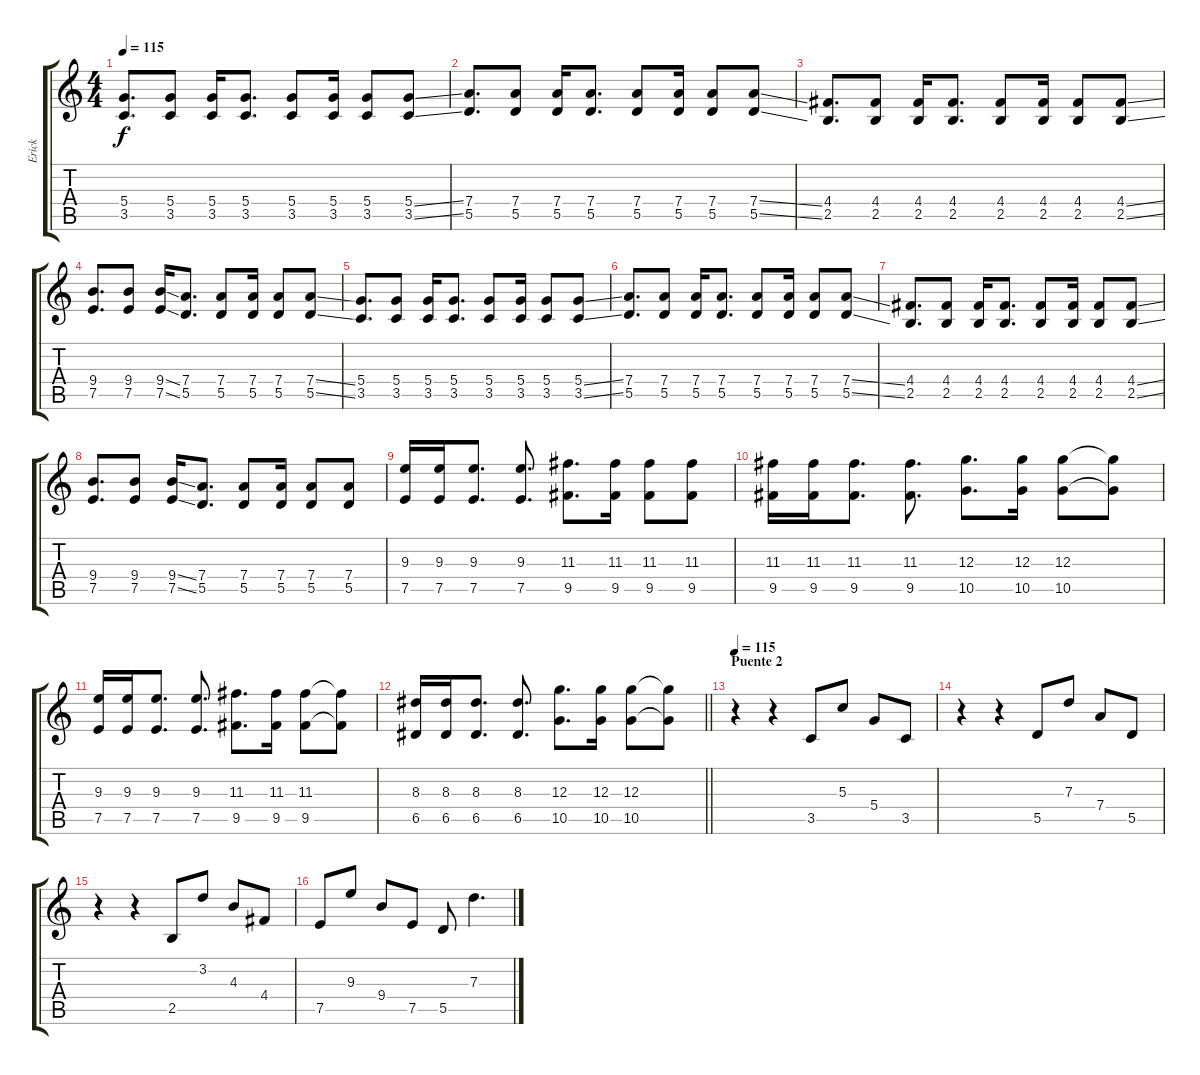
\track ("Erick" "Erick") {instrument distortionguitar}
\staff {score tabs}
\tuning (E4 B3 G3 D3 A2 E2) {hide}
\ts (4 4)
\tempo 115
\clef g2
\ks c
(5.4 3.5).8{d dy f} (5.4 3.5).8 (5.4 3.5).16 (5.4 3.5).8{d} (5.4 3.5).8 (5.4 3.5).16 (5.4 3.5).8 (5.4{ss} 3.5{ss}).8 |
(7.4 5.5).8{d} (7.4 5.5).8 (7.4 5.5).16 (7.4 5.5).8{d} (7.4 5.5).8 (7.4 5.5).16 (7.4 5.5).8 (7.4{ss} 5.5{ss}).8 |
(4.4 2.5).8{d} (4.4 2.5).8 (4.4 2.5).16 (4.4 2.5).8{d} (4.4 2.5).8 (4.4 2.5).16 (4.4 2.5).8 (4.4{ss} 2.5{ss}).8 |
(9.4 7.5).8{d} (9.4 7.5).8 (9.4{ss} 7.5{ss}).16 (7.4 5.5).8{d} (7.4 5.5).8 (7.4 5.5).16 (7.4 5.5).8 (7.4{ss} 5.5{ss}).8 |
(5.4 3.5).8{d} (5.4 3.5).8 (5.4 3.5).16 (5.4 3.5).8{d} (5.4 3.5).8 (5.4 3.5).16 (5.4 3.5).8 (5.4{ss} 3.5{ss}).8 |
(7.4 5.5).8{d} (7.4 5.5).8 (7.4 5.5).16 (7.4 5.5).8{d} (7.4 5.5).8 (7.4 5.5).16 (7.4 5.5).8 (7.4{ss} 5.5{ss}).8 |
(4.4 2.5).8{d} (4.4 2.5).8 (4.4 2.5).16 (4.4 2.5).8{d} (4.4 2.5).8 (4.4 2.5).16 (4.4 2.5).8 (4.4{ss} 2.5{ss}).8 |
(9.4 7.5).8{d} (9.4 7.5).8 (9.4{ss} 7.5{ss}).16 (7.4 5.5).8{d} (7.4 5.5).8 (7.4 5.5).16 (7.4 5.5).8 (7.4 5.5).8 |
(9.3 7.5).16 (9.3 7.5).16 (9.3 7.5).8{d} (9.3 7.5).8{d} (11.3 9.5).8{d} (11.3 9.5).16 (11.3 9.5).8 (11.3 9.5).8 |
(11.3 9.5).16 (11.3 9.5).16 (11.3 9.5).8{d} (11.3 9.5).8{d} (12.3 10.5).8{d} (12.3 10.5).16 (12.3 10.5).8 (12.3{t} 10.5{t}).8 |
(9.3 7.5).16 (9.3 7.5).16 (9.3 7.5).8{d} (9.3 7.5).8{d} (11.3 9.5).8{d} (11.3 9.5).16 (11.3 9.5).8 (11.3{t} 9.5{t}).8 |
\barLineRight lightlight
(8.3 6.5).16 (8.3 6.5).16 (8.3 6.5).8{d} (8.3 6.5).8{d} (12.3 10.5).8{d} (12.3 10.5).16 (12.3 10.5).8 (12.3{t} 10.5{t}).8 |
\section ("" "Puente 2")
\tempo 115
r.4 r.4 3.5.8{instrument electricguitarjazz} 5.3.8 5.4.8 3.5.8 |
r.4 r.4 5.5.8 7.3.8 7.4.8 5.5.8 |
r.4 r.4 2.5.8 3.2.8 4.3.8 4.4.8 |
7.5.8 9.3.8 9.4.8 7.5.8 5.5.8 7.3.4{d}
